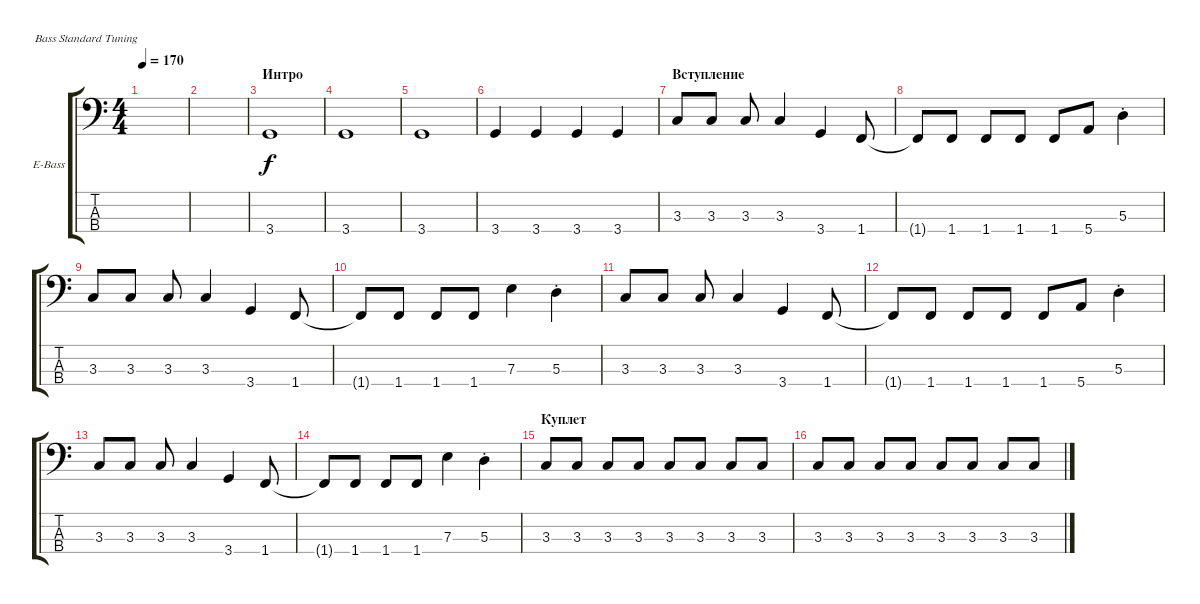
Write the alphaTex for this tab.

\defaultSystemsLayout 4
\bracketExtendMode groupsimilarinstruments
\firstSystemTrackNameOrientation horizontal
\otherSystemsTrackNameOrientation horizontal
\track ("А. Андреев" "E-Bass") {instrument electricbassfinger}
\staff {score tabs}
\tuning (G2 D2 A1 E1)
\ts (4 4)
\tempo 170
\clef f4
\scale
0.487395
\ks c
|
\scale
0.256303 |
\section ("" "Интро")
\scale
0.256303 3.4.1 |
\scale
0.333333 3.4.1 |
\scale
0.333333 3.4.1 |
\scale
0.333333 3.4.4 3.4.4 3.4.4 3.4.4 |
\section ("" "Вступление")
\scale
0.333333 3.3.8 3.3.8 3.3.8 3.3.4 3.4.4 1.4.8 |
\scale
0.333333 1.4{t}.8 1.4.8 1.4.8 1.4.8 1.4.8 5.4.8 5.3{st}.4 |
\scale
0.333333 3.3.8 3.3.8 3.3.8 3.3.4 3.4.4 1.4.8 |
1.4{t}.8 1.4.8 1.4.8 1.4.8 7.3.4 5.3{st}.4 |
3.3.8 3.3.8 3.3.8 3.3.4 3.4.4 1.4.8 |
1.4{t}.8 1.4.8 1.4.8 1.4.8 1.4.8 5.4.8 5.3{st}.4 |
3.3.8 3.3.8 3.3.8 3.3.4 3.4.4 1.4.8 |
1.4{t}.8 1.4.8 1.4.8 1.4.8 7.3.4 5.3{st}.4 |
\section ("" "Куплет")
3.3.8 3.3.8 3.3.8 3.3.8 3.3.8 3.3.8 3.3.8 3.3.8 |
3.3.8 3.3.8 3.3.8 3.3.8 3.3.8 3.3.8 3.3.8 3.3.8
